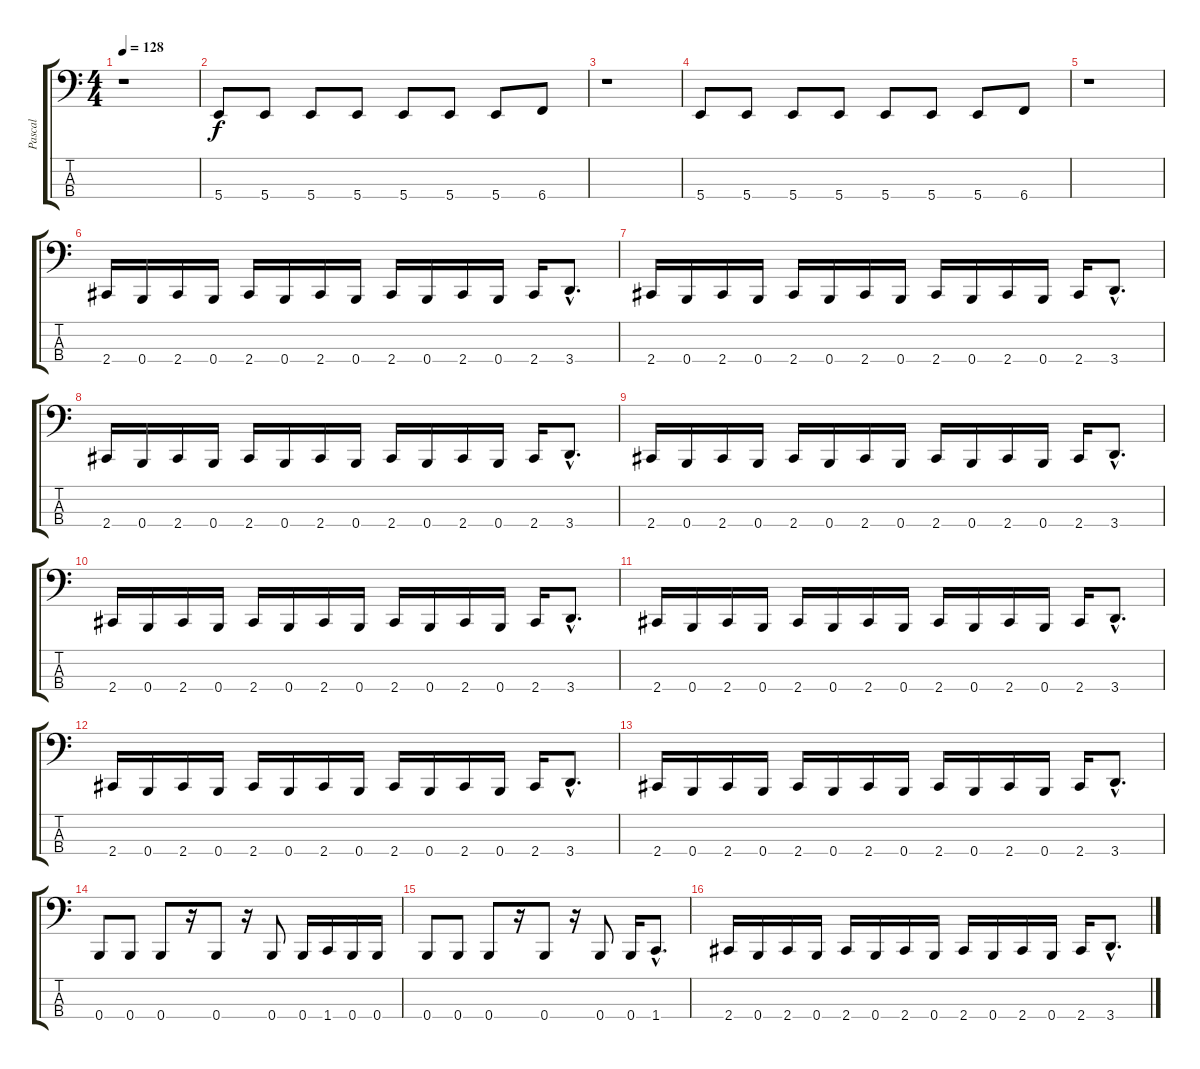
\track ("Pascal" "Pascal") {instrument electricbasspick}
\staff {score tabs}
\tuning (D2 A1 E1 B0) {hide}
\ts (4 4)
\tempo 128
\clef f4
\ks c
r.1{dy f instrument electricbasspick} |
5.4.8 5.4.8 5.4.8 5.4.8 5.4.8 5.4.8 5.4.8 6.4.8 |
r.1 |
5.4.8 5.4.8 5.4.8 5.4.8 5.4.8 5.4.8 5.4.8 6.4.8 |
r.1 |
2.4.16 0.4.16 2.4.16 0.4.16 2.4.16 0.4.16 2.4.16 0.4.16 2.4.16 0.4.16 2.4.16 0.4.16 2.4.16 3.4{hac}.8{d} |
2.4.16 0.4.16 2.4.16 0.4.16 2.4.16 0.4.16 2.4.16 0.4.16 2.4.16 0.4.16 2.4.16 0.4.16 2.4.16 3.4{hac}.8{d} |
2.4.16 0.4.16 2.4.16 0.4.16 2.4.16 0.4.16 2.4.16 0.4.16 2.4.16 0.4.16 2.4.16 0.4.16 2.4.16 3.4{hac}.8{d} |
2.4.16 0.4.16 2.4.16 0.4.16 2.4.16 0.4.16 2.4.16 0.4.16 2.4.16 0.4.16 2.4.16 0.4.16 2.4.16 3.4{hac}.8{d} |
2.4.16 0.4.16 2.4.16 0.4.16 2.4.16 0.4.16 2.4.16 0.4.16 2.4.16 0.4.16 2.4.16 0.4.16 2.4.16 3.4{hac}.8{d} |
2.4.16 0.4.16 2.4.16 0.4.16 2.4.16 0.4.16 2.4.16 0.4.16 2.4.16 0.4.16 2.4.16 0.4.16 2.4.16 3.4{hac}.8{d} |
2.4.16 0.4.16 2.4.16 0.4.16 2.4.16 0.4.16 2.4.16 0.4.16 2.4.16 0.4.16 2.4.16 0.4.16 2.4.16 3.4{hac}.8{d} |
2.4.16 0.4.16 2.4.16 0.4.16 2.4.16 0.4.16 2.4.16 0.4.16 2.4.16 0.4.16 2.4.16 0.4.16 2.4.16 3.4{hac}.8{d} |
0.4.8 0.4.8 0.4.8 r.16 0.4.8 r.16 0.4.8 0.4.16 1.4.16 0.4.16 0.4.16 |
0.4.8 0.4.8 0.4.8 r.16 0.4.8 r.16 0.4.8 0.4.16 1.4{hac}.8{d} |
2.4.16 0.4.16 2.4.16 0.4.16 2.4.16 0.4.16 2.4.16 0.4.16 2.4.16 0.4.16 2.4.16 0.4.16 2.4.16 3.4{hac}.8{d}
